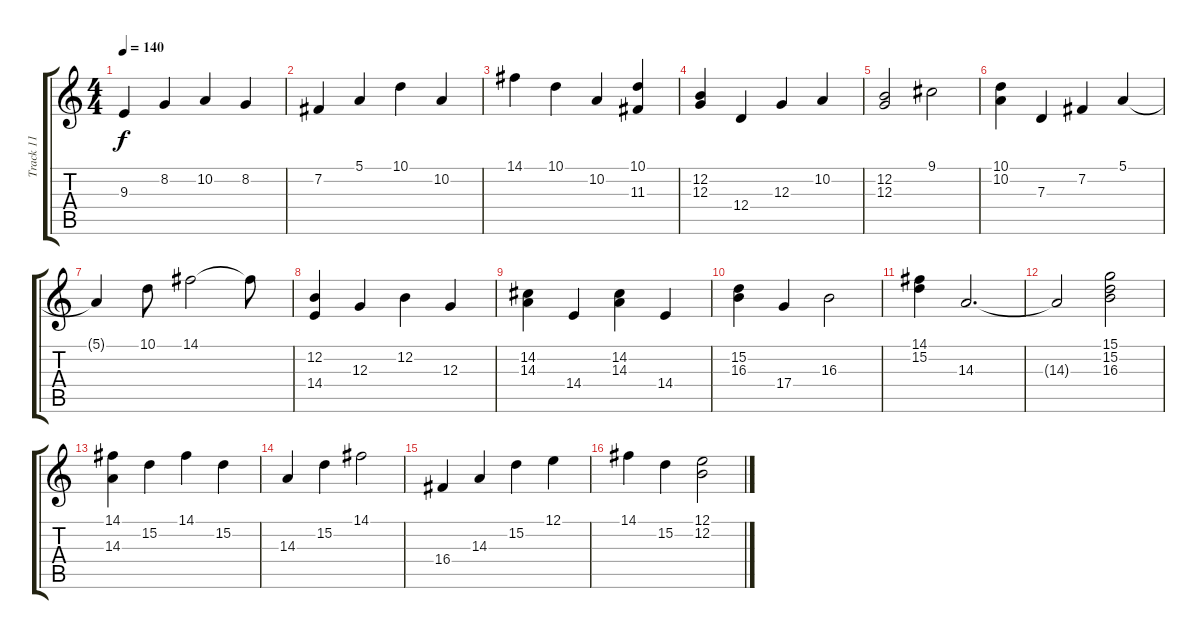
\track ("Track 11" "Track 11") {instrument percussiveorgan}
\staff {score tabs}
\tuning (E4 B3 G3 D3 A2 E2) {hide}
\ts (4 4)
\tempo 140
\clef g2
\ks c
9.3.4{dy f} 8.2.4 10.2.4 8.2.4 |
7.2.4 5.1.4 10.1.4 10.2.4 |
14.1.4 10.1.4 10.2.4 (10.1 11.3).4 |
(12.2 12.3).4 12.4.4 12.3.4 10.2.4 |
(12.2 12.3).2 9.1.2 |
(10.1 10.2).4 7.3.4 7.2.4 5.1.4 |
5.1{t}.4 10.1.8 14.1.2 14.1{t}.8 |
(12.2 14.4).4 12.3.4 12.2.4 12.3.4 |
(14.2 14.3).4 14.4.4 (14.2 14.3).4 14.4.4 |
(15.2 16.3).4 17.4.4 16.3.2 |
(14.1 15.2).4 14.3.2{d} |
14.3{t}.2 (15.1 15.2 16.3).2 |
(14.1 14.3).4 15.2.4 14.1.4 15.2.4 |
14.3.4 15.2.4 14.1.2 |
16.4.4 14.3.4 15.2.4 12.1.4 |
14.1.4 15.2.4 (12.1 12.2).2
